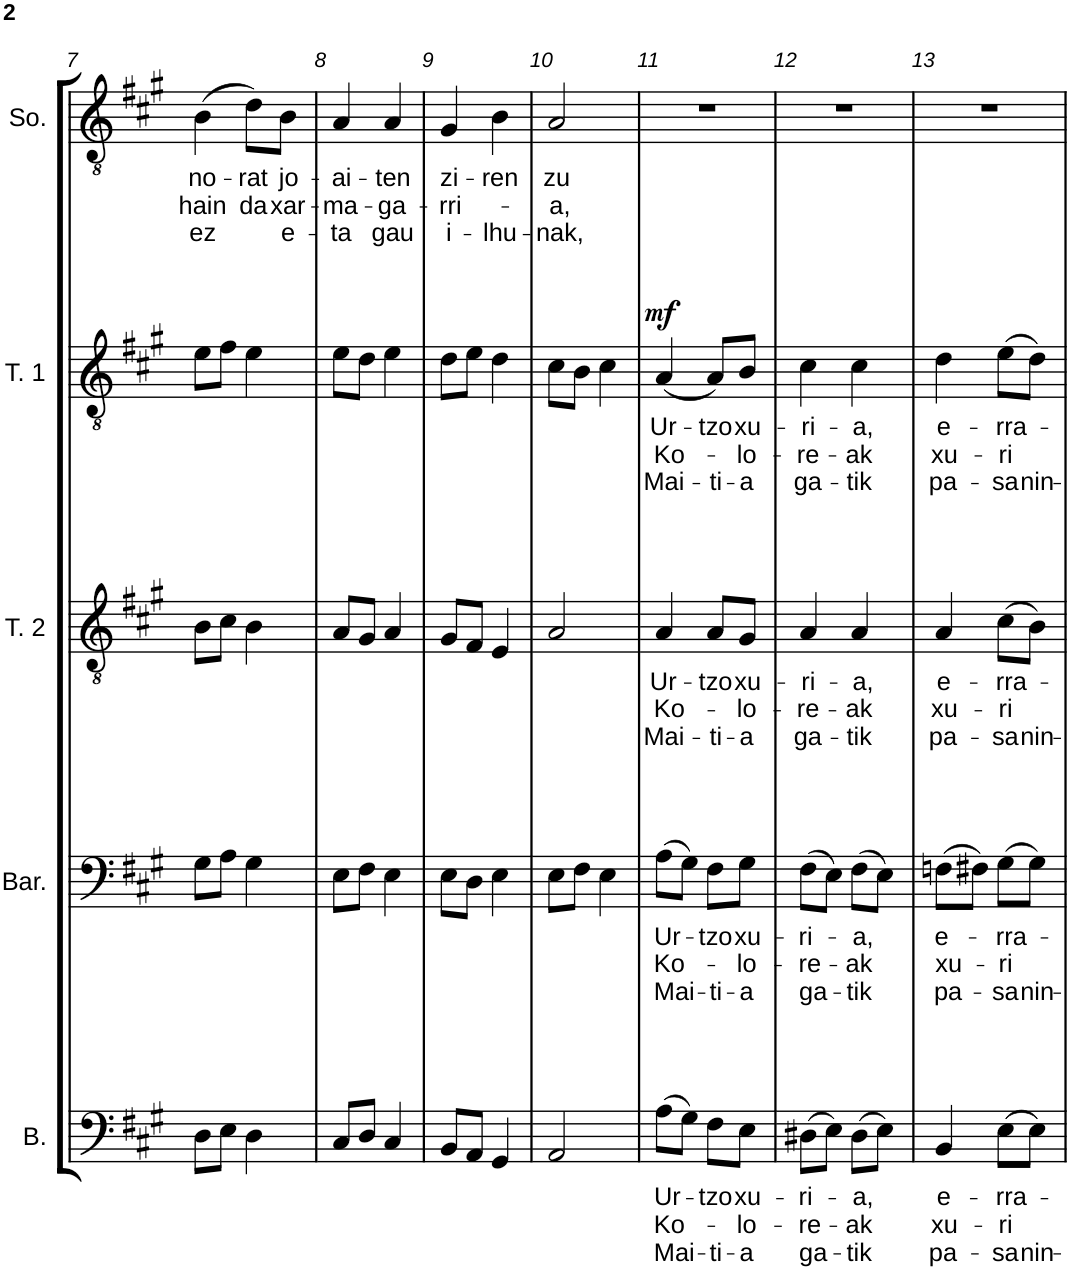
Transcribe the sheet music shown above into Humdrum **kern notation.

**kern	**text	**text	**text	**kern	**text	**text	**text	**kern	**text	**text	**text	**kern	**text	**text	**text	**dynam	**kern	**text	**text	**text
*part5	*part5	*part5	*part5	*part4	*part4	*part4	*part4	*part3	*part3	*part3	*part3	*part2	*part2	*part2	*part2	*part2	*part1	*part1	*part1	*part1
*staff5	*staff5	*staff5	*staff5	*staff4	*staff4	*staff4	*staff4	*staff3	*staff3	*staff3	*staff3	*staff2	*staff2	*staff2	*staff2	*staff2	*staff1	*staff1	*staff1	*staff1
*I"Basse	*	*	*	*I"Baryton	*	*	*	*I"Ténor 2	*	*	*	*I"Ténor 1	*	*	*	*	*I"Solo	*	*	*
*I'B.	*	*	*	*I'Bar.	*	*	*	*I'T. 2	*	*	*	*I'T. 1	*	*	*	*	*I'So.	*	*	*
!!LO:PB:g=z
*clefF4	*	*	*	*clefF4	*	*	*	*clefGv2	*	*	*	*clefGv2	*	*	*	*	*clefGv2	*	*	*
*k[f#c#g#]	*	*	*	*k[f#c#g#]	*	*	*	*k[f#c#g#]	*	*	*	*k[f#c#g#]	*	*	*	*	*k[f#c#g#]	*	*	*
*M2/4	*	*	*	*M2/4	*	*	*	*M2/4	*	*	*	*M2/4	*	*	*	*	*M2/4	*	*	*
=7	=7	=7	=7	=7	=7	=7	=7	=7	=7	=7	=7	=7	=7	=7	=7	=7	=7	=7	=7	=7
!	!	!	!	!	!	!	!	!	!	!	!	!	!	!	!	!	!	!LO:LY:b	!LO:LY:b	!LO:LY:b
8D\L	.	.	.	8G#\L	.	.	.	8B\L	.	.	.	8e\L	.	.	.	.	(4B\	no-	hain	ez
8E\J	.	.	.	8A\J	.	.	.	8c#\J	.	.	.	8f#\J	.	.	.	.	.	.	.	.
!	!	!	!	!	!	!	!	!	!	!	!	!	!	!	!	!	!	!LO:LY:b	!LO:LY:b	!
4D\	.	.	.	4G#\	.	.	.	4B\	.	.	.	4e\	.	.	.	.	8d\L)	-rat	da	.
!	!	!	!	!	!	!	!	!	!	!	!	!	!	!	!	!	!	!LO:LY:b	!LO:LY:b	!LO:LY:b
.	.	.	.	.	.	.	.	.	.	.	.	.	.	.	.	.	8B\J	jo-	xar-	e-
=8	=8	=8	=8	=8	=8	=8	=8	=8	=8	=8	=8	=8	=8	=8	=8	=8	=8	=8	=8	=8
!	!	!	!	!	!	!	!	!	!	!	!	!	!	!	!	!	!	!LO:LY:b	!LO:LY:b	!LO:LY:b
8C#/L	.	.	.	8E\L	.	.	.	8A/L	.	.	.	8e\L	.	.	.	.	4A/	-ai-	-ma-	-ta
8D/J	.	.	.	8F#\J	.	.	.	8G#/J	.	.	.	8d\J	.	.	.	.	.	.	.	.
!	!	!	!	!	!	!	!	!	!	!	!	!	!	!	!	!	!	!LO:LY:b	!LO:LY:b	!LO:LY:b
4C#/	.	.	.	4E\	.	.	.	4A/	.	.	.	4e\	.	.	.	.	4A/	-ten	-ga-	gau
=9	=9	=9	=9	=9	=9	=9	=9	=9	=9	=9	=9	=9	=9	=9	=9	=9	=9	=9	=9	=9
!	!	!	!	!	!	!	!	!	!	!	!	!	!	!	!	!	!	!LO:LY:b	!LO:LY:b	!LO:LY:b
8BB/L	.	.	.	8E\L	.	.	.	8G#/L	.	.	.	8d\L	.	.	.	.	4G#/	zi-	-rri-	i-
8AA/J	.	.	.	8D\J	.	.	.	8F#/J	.	.	.	8e\J	.	.	.	.	.	.	.	.
!	!	!	!	!	!	!	!	!	!	!	!	!	!	!	!	!	!	!LO:LY:b	!	!LO:LY:b
4GG#/	.	.	.	4E\	.	.	.	4E/	.	.	.	4d\	.	.	.	.	4B\	-ren	.	-lhu-
=10	=10	=10	=10	=10	=10	=10	=10	=10	=10	=10	=10	=10	=10	=10	=10	=10	=10	=10	=10	=10
!	!	!	!	!	!	!	!	!	!	!	!	!	!	!	!	!	!	!LO:LY:b	!LO:LY:b	!LO:LY:b
2AA/	.	.	.	8E\L	.	.	.	2A/	.	.	.	8c#\L	.	.	.	.	2A/	zu	-a,	-nak,
.	.	.	.	8F#\J	.	.	.	.	.	.	.	8B\J	.	.	.	.	.	.	.	.
.	.	.	.	4E\	.	.	.	.	.	.	.	4c#\	.	.	.	.	.	.	.	.
=11	=11	=11	=11	=11	=11	=11	=11	=11	=11	=11	=11	=11	=11	=11	=11	=11	=11	=11	=11	=11
!	!LO:LY:b	!LO:LY:b	!LO:LY:b	!	!LO:LY:b	!LO:LY:b	!LO:LY:b	!	!LO:LY:b	!LO:LY:b	!LO:LY:b	!	!LO:LY:b	!LO:LY:b	!LO:LY:b	!LO:DY:a	!	!	!	!
(8A\L	Ur-	Ko-	Mai-	(8A\L	Ur-	Ko-	Mai-	4A/	Ur-	Ko-	Mai-	(4A/	Ur-	Ko-	Mai-	mf	2r	.	.	.
8G#\J)	.	.	.	8G#\J)	.	.	.	.	.	.	.	.	.	.	.	.	.	.	.	.
!	!LO:LY:b	!	!LO:LY:b	!	!LO:LY:b	!	!LO:LY:b	!	!LO:LY:b	!	!LO:LY:b	!	!LO:LY:b	!	!LO:LY:b	!	!	!	!	!
8F#\L	-tzo	.	-ti-	8F#\L	-tzo	.	-ti-	8A/L	-tzo	.	-ti-	8A/L)	-tzo	.	-ti-	.	.	.	.	.
!	!LO:LY:b	!LO:LY:b	!LO:LY:b	!	!LO:LY:b	!LO:LY:b	!LO:LY:b	!	!LO:LY:b	!LO:LY:b	!LO:LY:b	!	!LO:LY:b	!LO:LY:b	!LO:LY:b	!	!	!	!	!
8E\J	xu-	-lo-	-a	8G#\J	xu-	-lo-	-a	8G#/J	xu-	-lo-	-a	8B/J	xu-	-lo-	-a	.	.	.	.	.
=12	=12	=12	=12	=12	=12	=12	=12	=12	=12	=12	=12	=12	=12	=12	=12	=12	=12	=12	=12	=12
!	!LO:LY:b	!LO:LY:b	!LO:LY:b	!	!LO:LY:b	!LO:LY:b	!LO:LY:b	!	!LO:LY:b	!LO:LY:b	!LO:LY:b	!	!LO:LY:b	!LO:LY:b	!LO:LY:b	!	!	!	!	!
(8D#X\L	-ri-	-re-	ga-	(8F#\L	-ri-	-re-	ga-	4A/	-ri-	-re-	ga-	4c#\	-ri-	-re-	ga-	.	2r	.	.	.
8E\J)	.	.	.	8E\J)	.	.	.	.	.	.	.	.	.	.	.	.	.	.	.	.
!	!LO:LY:b	!LO:LY:b	!LO:LY:b	!	!LO:LY:b	!LO:LY:b	!LO:LY:b	!	!LO:LY:b	!LO:LY:b	!LO:LY:b	!	!LO:LY:b	!LO:LY:b	!LO:LY:b	!	!	!	!	!
(8D#\L	-a,	-ak	-tik	(8F#\L	-a,	-ak	-tik	4A/	-a,	-ak	-tik	4c#\	-a,	-ak	-tik	.	.	.	.	.
8E\J)	.	.	.	8E\J)	.	.	.	.	.	.	.	.	.	.	.	.	.	.	.	.
=13	=13	=13	=13	=13	=13	=13	=13	=13	=13	=13	=13	=13	=13	=13	=13	=13	=13	=13	=13	=13
!	!LO:LY:b	!LO:LY:b	!LO:LY:b	!	!LO:LY:b	!LO:LY:b	!LO:LY:b	!	!LO:LY:b	!LO:LY:b	!LO:LY:b	!	!LO:LY:b	!LO:LY:b	!LO:LY:b	!	!	!	!	!
4BB/	e-	xu-	pa-	(8Fn\L	e-	xu-	pa-	4A/	e-	xu-	pa-	4d\	e-	xu-	pa-	.	2r	.	.	.
.	.	.	.	8F#X\J)	.	.	.	.	.	.	.	.	.	.	.	.	.	.	.	.
!	!LO:LY:b	!LO:LY:b	!LO:LY:b	!	!LO:LY:b	!LO:LY:b	!LO:LY:b	!	!LO:LY:b	!LO:LY:b	!LO:LY:b	!	!LO:LY:b	!LO:LY:b	!LO:LY:b	!	!	!	!	!
(8E\L	-rra-	-ri	-sa	(8G#\L	-rra-	-ri	-sa	(8c#\L	-rra-	-ri	-sa	(8e\L	-rra-	-ri	-sa	.	.	.	.	.
!	!	!	!LO:LY:b	!	!	!	!LO:LY:b	!	!	!	!LO:LY:b	!	!	!	!LO:LY:b	!	!	!	!	!
8E\J)	.	.	nin-	8G#\J)	.	.	nin-	8B\J)	.	.	nin-	8d\J)	.	.	nin-	.	.	.	.	.
=	=	=	=	=	=	=	=	=	=	=	=	=	=	=	=	=	=	=	=	=
*-	*-	*-	*-	*-	*-	*-	*-	*-	*-	*-	*-	*-	*-	*-	*-	*-	*-	*-	*-	*-
